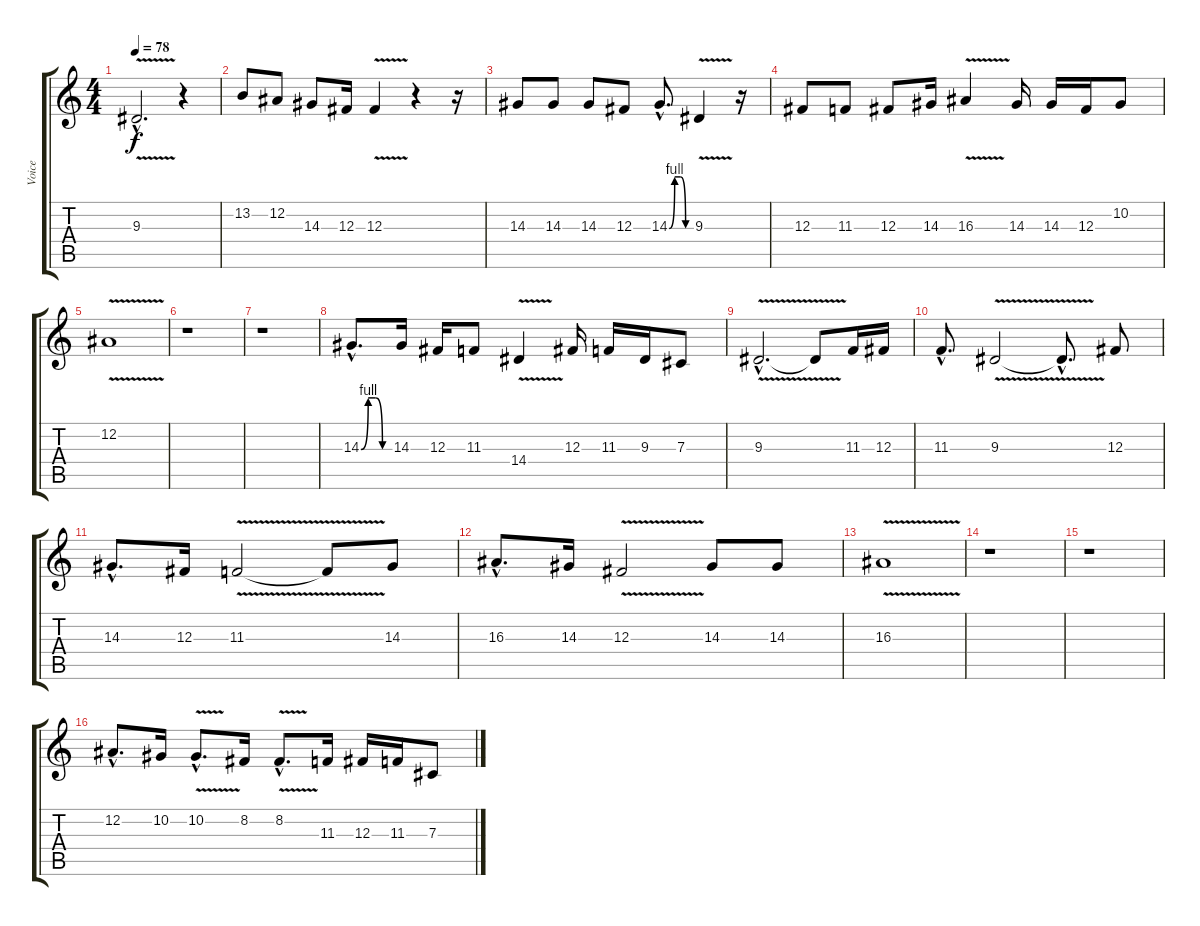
\track ("Voice" "Voice") {instrument tenorsax}
\staff {score tabs}
\tuning (Eb4 Bb3 Gb3 Db3 Ab2 Eb2) {hide}
\ts (4 4)
\tempo 78
\clef g2
\ks c
9.3{v hac}.2{d dy f} r.4 |
13.2.8 12.2.8 14.3.8 12.3.16 12.3{v}.4 r.4 r.16 |
14.3.8 14.3.8 14.3.8 12.3.8 14.3{be (custom 0 0 15 4 30 4 45 0 60 0) hac}.8{d} 9.3{v}.4 r.16 |
12.3.8 11.3.8 12.3.8 14.3.16 16.3{v}.4 14.3.16 14.3.16 12.3.16 10.2.8 |
12.2{v}.1 |
r.1 |
r.1 |
14.3{be (custom 0 0 15 4 30 4 45 0 60 0) hac}.8{d} 14.3.16 12.3.16 11.3.8 14.4{v}.4 12.3.16 11.3.16 9.3.16 7.3.8 |
9.3{v hac}.2{d} 9.3{t}.8 11.3.16 12.3.16 |
11.3{hac}.8{d} 9.3{v}.2 9.3{hac t}.8{d} 12.3.8 |
14.3{hac}.8{d} 12.3.16 11.3{v}.2 11.3{t}.8 14.3.8 |
16.3{hac}.8{d} 14.3.16 12.3{v}.2 14.3.8 14.3.8 |
16.3{v}.1 |
r.1 |
r.1 |
12.2{hac}.8{d} 10.2.16 10.2{v hac}.8{d} 8.2.16 8.2{v hac}.8{d} 11.3.16 12.3.16 11.3.16 7.3.8
